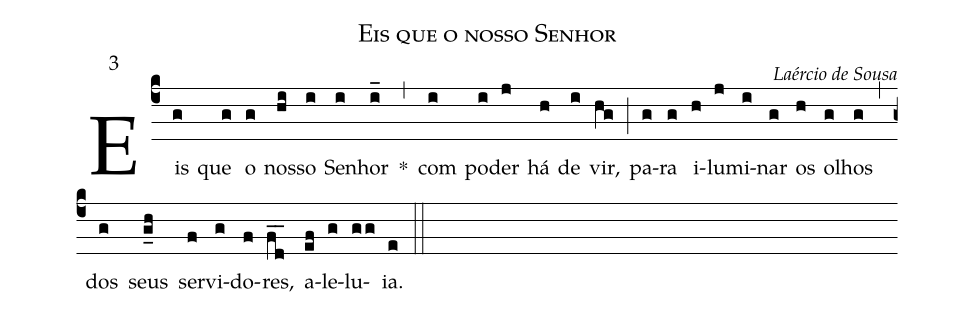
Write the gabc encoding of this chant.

name: Eis que o nosso Senhor;
mode: 3;
commentary: Laércio de Sousa;
%%
(c4)

Eis(g) que(g) o(g) nos(hi)so(i) Se(i)nhor(i_) *(,) com(i) po(i)der(j) há(h) de(i) vir,(hg) (;) pa(g)ra(g) i(h)lu(j)mi(i)nar(g) os(h) o(g)lhos(g) (,) dos(g) seus(g_h) ser(f)vi(g)do(f)res,(f_d_) a(ef)le(g)lu(gg)ia.(e)

(::)
